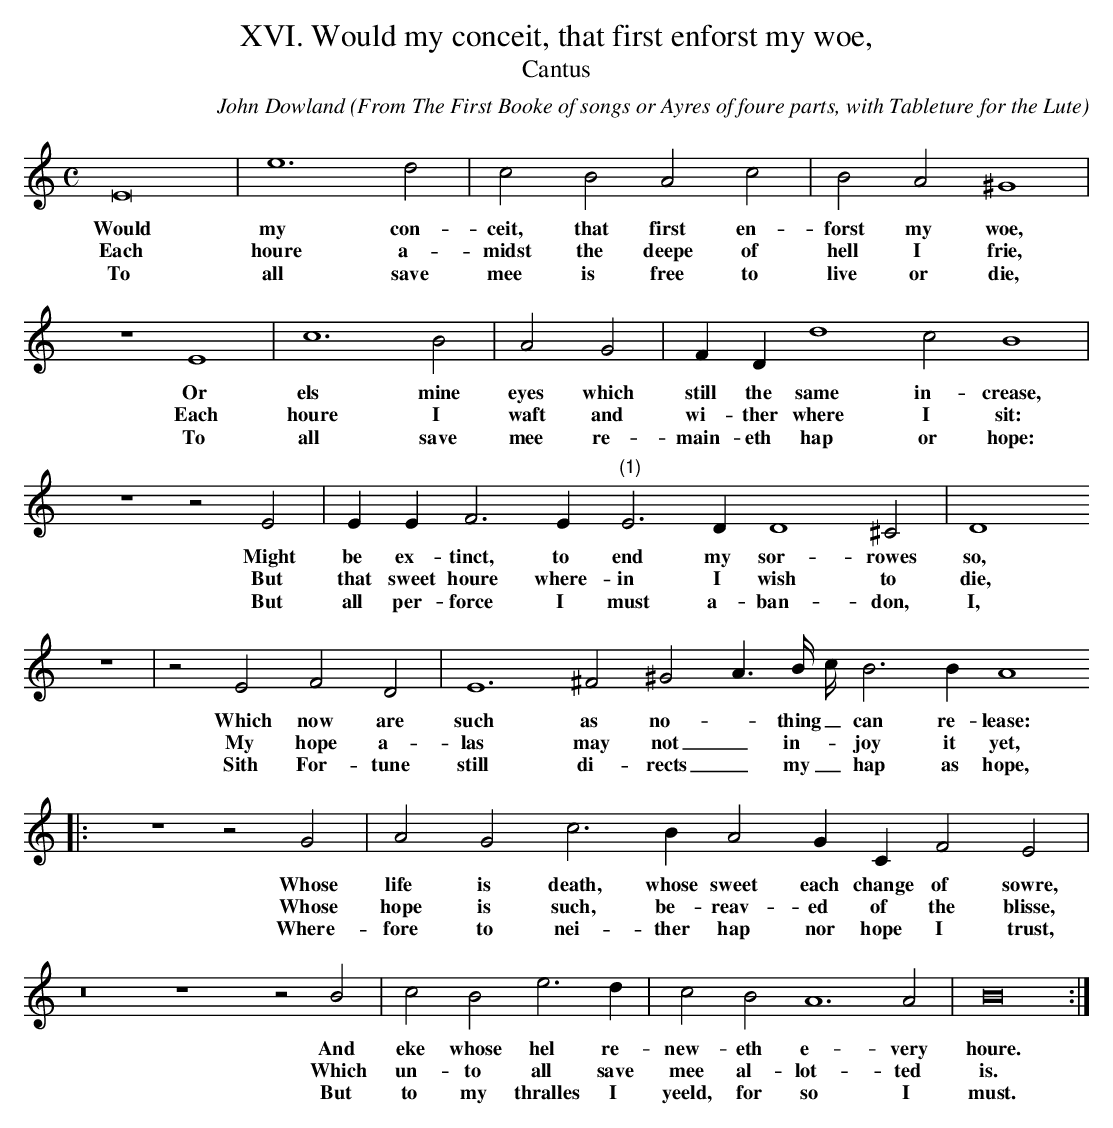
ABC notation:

X:1
T:XVI. Would my conceit, that first enforst my woe,
T:Cantus
C: John Dowland
O: From The First Booke of songs or Ayres of foure parts, with Tableture for the Lute
L:1/4
M:C
K:E phr
E8 | e6 d2 | c2 B2 A2 c2 | B2 A2 ^G4 |
w: Would my con- ceit, that first en- forst my woe,
w: Each houre a- midst the deepe of hell I frie,
w: To all save mee is free to live or die,
z4 E4 | c6 B2 | A2 G2 | F D d4 c2 B4 |
w: Or els mine eyes which still the same in- crease,
w: Each houre I waft and wi- ther where I sit:
w: To all save mee re- main- eth hap or hope:
z4 z2 E2 | E E F3 E "(1)"E3  D D4 ^C2 | D4
w: Might be ex- tinct, to end my sor- rowes so,
w: But that sweet houre where- in I wish to die,
w: But all per- force I must a- ban- don, I,
z4 | z2 E2 F2 D2 | E6 ^F2 ^G2 A3/2 B// c// B3 B A4
w: Which now are such as no- * thing _ can re- lease:
w: My hope a- las may not _ in- * joy it  yet,
w: Sith For- tune still di- rects _ my _ hap as hope,
|: z4 z2 G2 | A2 G2 c3 B A2 G C F2 E2 |
w: Whose life is death, whose sweet each change of sowre,
w: Whose hope is such, be- reav- ed of the blisse,
w: Where- fore to nei- ther hap nor hope I trust,
z8 z4 z2 B2 | c2 B2 e3 d | c2 B2 A6 A2 | B8 :|
w: And eke whose hel re- new- eth e- very houre.
w: Which un- to all save mee al- lot- ted is.
w: But to my thralles I yeeld, for so I must.
